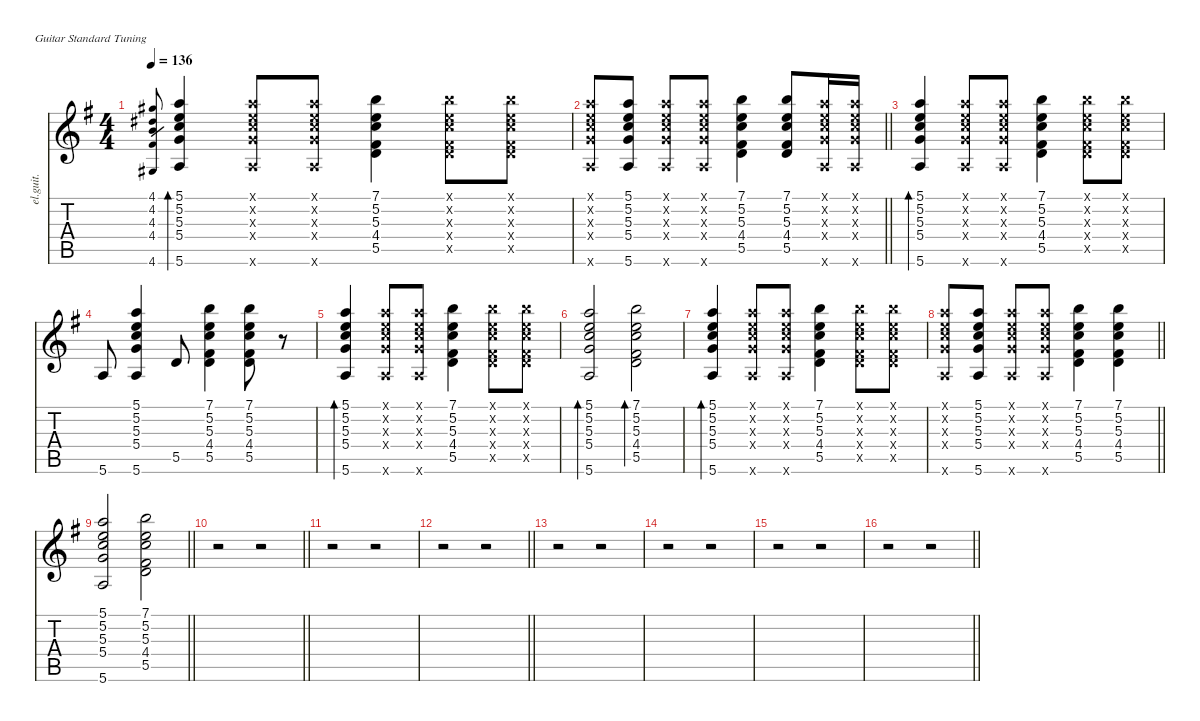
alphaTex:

\defaultSystemsLayout 4
\hideDynamics
\bracketExtendMode nobrackets
\otherSystemsTrackNameOrientation horizontal
\track ("Guitare Rythme" "el.guit.") {instrument electricguitarclean}
\staff {score tabs}
\tuning (E4 B3 G3 D3 A2 E2)
\ts (4 4)
\tempo 136
\clef g2
\ks g
(4.1{acc #} 4.2{acc #} 4.3{acc forcenatural} 4.4{acc #} 4.6{acc #}).8{gr dy mf beam Up} (5.1{acc forcenatural} 5.2{acc forcenatural} 5.3{acc forcenatural} 5.4{acc forcenatural} 5.6{acc forcenatural}).4{bd 120 dy f beam Up} (5.1{x acc forcenatural} 5.2{x acc forcenatural} 5.3{x acc forcenatural} 5.4{x acc forcenatural} 5.6{x acc forcenatural}).8{beam Up} (5.1{x acc forcenatural} 5.2{x acc forcenatural} 5.3{x acc forcenatural} 5.4{x acc forcenatural} 5.6{x acc forcenatural}).8{beam Up} (7.1{acc forcenatural} 5.2{acc forcenatural} 5.3{acc forcenatural} 4.4{acc #} 5.5{acc forcenatural}).4{beam Down} (7.1{x acc forcenatural} 5.2{x acc forcenatural} 5.3{x acc forcenatural} 4.4{x acc #} 5.5{x acc forcenatural}).8{beam Down} (7.1{x acc forcenatural} 5.2{x acc forcenatural} 5.3{x acc forcenatural} 4.4{x acc #} 5.5{x acc forcenatural}).8{beam Down} |
\barLineRight lightlight
(5.1{x acc forcenatural} 5.2{x acc forcenatural} 5.3{x acc forcenatural} 5.4{x acc forcenatural} 5.6{x acc forcenatural}).8{beam Up} (5.1{acc forcenatural} 5.2{acc forcenatural} 5.3{acc forcenatural} 5.4{acc forcenatural} 5.6{acc forcenatural}).8{beam Up} (5.1{x acc forcenatural} 5.2{x acc forcenatural} 5.3{x acc forcenatural} 5.4{x acc forcenatural} 5.6{x acc forcenatural}).8{beam Up} (5.1{x acc forcenatural} 5.2{x acc forcenatural} 5.3{x acc forcenatural} 5.4{x acc forcenatural} 5.6{x acc forcenatural}).8{beam Up} (7.1{acc forcenatural} 5.2{acc forcenatural} 5.3{acc forcenatural} 4.4{acc #} 5.5{acc forcenatural}).4{beam Down} (7.1{acc forcenatural} 5.2{acc forcenatural} 5.3{acc forcenatural} 4.4{acc #} 5.5{acc forcenatural}).8{beam Up} (5.1{x acc forcenatural} 5.2{x acc forcenatural} 5.3{x acc forcenatural} 5.4{x acc forcenatural} 5.6{x acc forcenatural}).16{beam Up} (5.1{x acc forcenatural} 5.2{x acc forcenatural} 5.3{x acc forcenatural} 5.4{x acc forcenatural} 5.6{x acc forcenatural}).16{beam Up} |
(5.1{acc forcenatural} 5.2{acc forcenatural} 5.3{acc forcenatural} 5.4{acc forcenatural} 5.6{acc forcenatural}).4{bd 120 beam Up} (5.1{x acc forcenatural} 5.2{x acc forcenatural} 5.3{x acc forcenatural} 5.4{x acc forcenatural} 5.6{x acc forcenatural}).8{beam Up} (5.1{x acc forcenatural} 5.2{x acc forcenatural} 5.3{x acc forcenatural} 5.4{x acc forcenatural} 5.6{x acc forcenatural}).8{beam Up} (7.1{acc forcenatural} 5.2{acc forcenatural} 5.3{acc forcenatural} 4.4{acc #} 5.5{acc forcenatural}).4{beam Down} (7.1{x acc forcenatural} 5.2{x acc forcenatural} 5.3{x acc forcenatural} 4.4{x acc #} 5.5{x acc forcenatural}).8{beam Down} (7.1{x acc forcenatural} 5.2{x acc forcenatural} 5.3{x acc forcenatural} 4.4{x acc #} 5.5{x acc forcenatural}).8{beam Down} |
5.6{acc forcenatural}.8{beam Up} (5.1{acc forcenatural} 5.2{acc forcenatural} 5.3{acc forcenatural} 5.4{acc forcenatural} 5.6{acc forcenatural}).4{beam Up} 5.5{acc forcenatural}.8{beam Up} (7.1{acc forcenatural} 5.2{acc forcenatural} 5.3{acc forcenatural} 4.4{acc #} 5.5{acc forcenatural}).4{beam Down} (7.1{acc forcenatural} 5.2{acc forcenatural} 5.3{acc forcenatural} 4.4{acc #} 5.5{acc forcenatural}).8{beam Down} r.8{beam Down} |
(5.1{acc forcenatural} 5.2{acc forcenatural} 5.3{acc forcenatural} 5.4{acc forcenatural} 5.6{acc forcenatural}).4{bd 120 beam Up} (5.1{x acc forcenatural} 5.2{x acc forcenatural} 5.3{x acc forcenatural} 5.4{x acc forcenatural} 5.6{x acc forcenatural}).8{beam Up} (5.1{x acc forcenatural} 5.2{x acc forcenatural} 5.3{x acc forcenatural} 5.4{x acc forcenatural} 5.6{x acc forcenatural}).8{beam Up} (7.1{acc forcenatural} 5.2{acc forcenatural} 5.3{acc forcenatural} 4.4{acc #} 5.5{acc forcenatural}).4{beam Down} (7.1{x acc forcenatural} 5.2{x acc forcenatural} 5.3{x acc forcenatural} 4.4{x acc #} 5.5{x acc forcenatural}).8{beam Down} (7.1{x acc forcenatural} 5.2{x acc forcenatural} 5.3{x acc forcenatural} 4.4{x acc #} 5.5{x acc forcenatural}).8{beam Down} |
(5.1{acc forcenatural} 5.2{acc forcenatural} 5.3{acc forcenatural} 5.4{acc forcenatural} 5.6{acc forcenatural}).2{bd 120 beam Up} (7.1{acc forcenatural} 5.2{acc forcenatural} 5.3{acc forcenatural} 4.4{acc #} 5.5{acc forcenatural}).2{bd 120 beam Down} |
(5.1{acc forcenatural} 5.2{acc forcenatural} 5.3{acc forcenatural} 5.4{acc forcenatural} 5.6{acc forcenatural}).4{bd 120 beam Up} (5.1{x acc forcenatural} 5.2{x acc forcenatural} 5.3{x acc forcenatural} 5.4{x acc forcenatural} 5.6{x acc forcenatural}).8{beam Up} (5.1{x acc forcenatural} 5.2{x acc forcenatural} 5.3{x acc forcenatural} 5.4{x acc forcenatural} 5.6{x acc forcenatural}).8{beam Up} (7.1{acc forcenatural} 5.2{acc forcenatural} 5.3{acc forcenatural} 4.4{acc #} 5.5{acc forcenatural}).4{beam Down} (7.1{x acc forcenatural} 5.2{x acc forcenatural} 5.3{x acc forcenatural} 4.4{x acc #} 5.5{x acc forcenatural}).8{beam Down} (7.1{x acc forcenatural} 5.2{x acc forcenatural} 5.3{x acc forcenatural} 4.4{x acc #} 5.5{x acc forcenatural}).8{beam Down} |
\barLineRight lightlight
(5.1{x acc forcenatural} 5.2{x acc forcenatural} 5.3{x acc forcenatural} 5.4{x acc forcenatural} 5.6{x acc forcenatural}).8{beam Up} (5.1{acc forcenatural} 5.2{acc forcenatural} 5.3{acc forcenatural} 5.4{acc forcenatural} 5.6{acc forcenatural}).8{beam Up} (5.1{x acc forcenatural} 5.2{x acc forcenatural} 5.3{x acc forcenatural} 5.4{x acc forcenatural} 5.6{x acc forcenatural}).8{beam Up} (5.1{x acc forcenatural} 5.2{x acc forcenatural} 5.3{x acc forcenatural} 5.4{x acc forcenatural} 5.6{x acc forcenatural}).8{beam Up} (7.1{acc forcenatural} 5.2{acc forcenatural} 5.3{acc forcenatural} 4.4{acc #} 5.5{acc forcenatural}).4{beam Down} (7.1{acc forcenatural} 5.2{acc forcenatural} 5.3{acc forcenatural} 4.4{acc #} 5.5{acc forcenatural}).4{beam Down} |
\barLineRight lightlight
(5.1{acc forcenatural} 5.2{acc forcenatural} 5.3{acc forcenatural} 5.4{acc forcenatural} 5.6{acc forcenatural}).2{beam Up} (7.1{acc forcenatural} 5.2{acc forcenatural} 5.3{acc forcenatural} 4.4{acc #} 5.5{acc forcenatural}).2{beam Down} |
\barLineRight lightlight
r.2{beam Down} r.2{beam Down} |
r.2{beam Down} r.2{beam Down} |
\barLineRight lightlight
r.2{beam Down} r.2{beam Down} |
r.2{beam Down} r.2{beam Down} |
r.2{beam Down} r.2{beam Down} |
r.2{beam Down} r.2{beam Down} |
\barLineRight lightlight
r.2{beam Down} r.2{beam Down}
